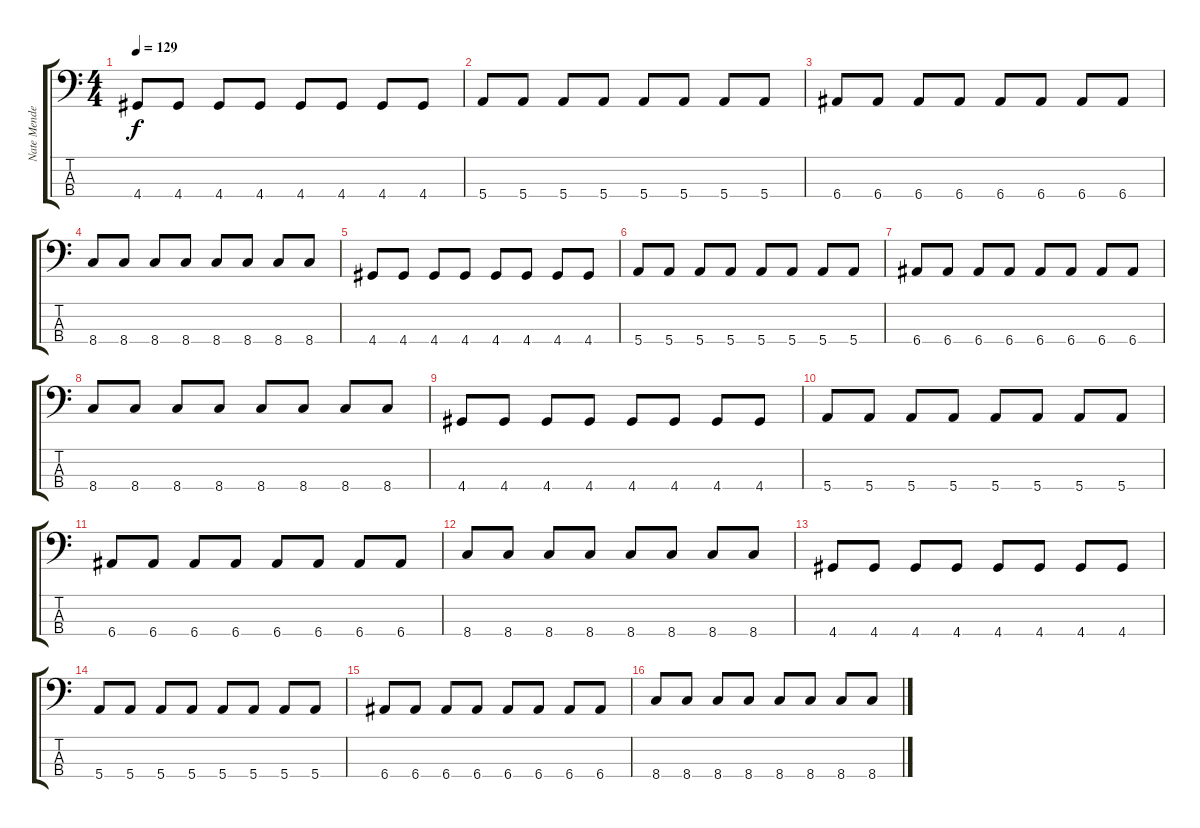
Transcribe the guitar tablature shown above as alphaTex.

\track ("Nate Mendel" "Nate Mende") {instrument electricbassfinger}
\staff {score tabs}
\tuning (G2 D2 A1 E1) {hide}
\ts (4 4)
\tempo 129
\clef f4
\ks c
4.4.8{dy f} 4.4.8 4.4.8 4.4.8 4.4.8 4.4.8 4.4.8 4.4.8 |
5.4.8 5.4.8 5.4.8 5.4.8 5.4.8 5.4.8 5.4.8 5.4.8 |
6.4.8 6.4.8 6.4.8 6.4.8 6.4.8 6.4.8 6.4.8 6.4.8 |
8.4.8 8.4.8 8.4.8 8.4.8 8.4.8 8.4.8 8.4.8 8.4.8 |
4.4.8 4.4.8 4.4.8 4.4.8 4.4.8 4.4.8 4.4.8 4.4.8 |
5.4.8 5.4.8 5.4.8 5.4.8 5.4.8 5.4.8 5.4.8 5.4.8 |
6.4.8 6.4.8 6.4.8 6.4.8 6.4.8 6.4.8 6.4.8 6.4.8 |
8.4.8 8.4.8 8.4.8 8.4.8 8.4.8 8.4.8 8.4.8 8.4.8 |
4.4.8 4.4.8 4.4.8 4.4.8 4.4.8 4.4.8 4.4.8 4.4.8 |
5.4.8 5.4.8 5.4.8 5.4.8 5.4.8 5.4.8 5.4.8 5.4.8 |
6.4.8 6.4.8 6.4.8 6.4.8 6.4.8 6.4.8 6.4.8 6.4.8 |
8.4.8 8.4.8 8.4.8 8.4.8 8.4.8 8.4.8 8.4.8 8.4.8 |
4.4.8 4.4.8 4.4.8 4.4.8 4.4.8 4.4.8 4.4.8 4.4.8 |
5.4.8 5.4.8 5.4.8 5.4.8 5.4.8 5.4.8 5.4.8 5.4.8 |
6.4.8 6.4.8 6.4.8 6.4.8 6.4.8 6.4.8 6.4.8 6.4.8 |
8.4.8 8.4.8 8.4.8 8.4.8 8.4.8 8.4.8 8.4.8 8.4.8
